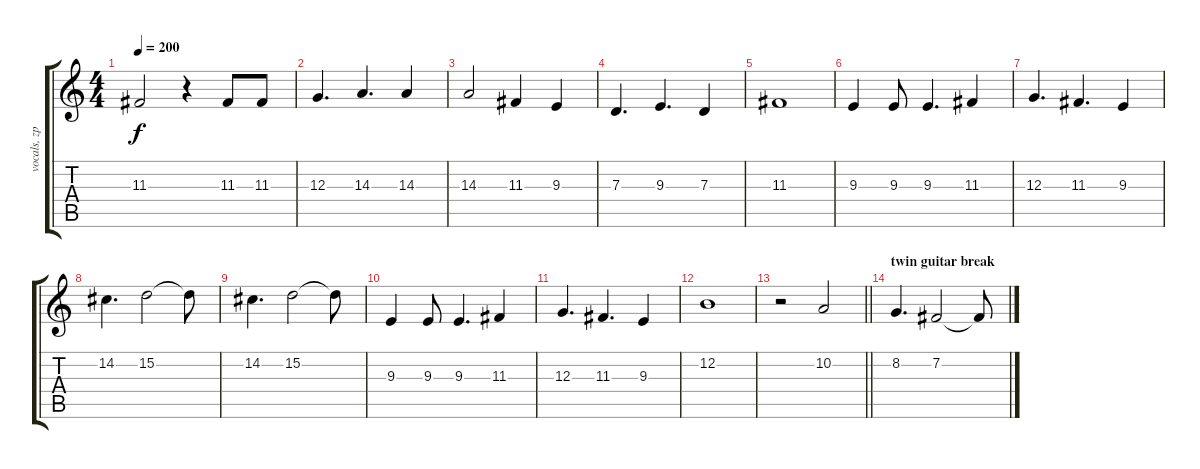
\track ("vocals, zp " "vocals, zp") {instrument lead6voice}
\staff {score tabs}
\tuning (E4 B3 G3 D3 A2 E2) {hide}
\ts (4 4)
\tempo 200
\clef g2
\ks c
11.3.2{dy f} r.4 11.3.8 11.3.8 |
12.3.4{d} 14.3.4{d} 14.3.4 |
14.3.2 11.3.4 9.3.4 |
7.3.4{d} 9.3.4{d} 7.3.4 |
11.3.1 |
9.3.4 9.3.8 9.3.4{d} 11.3.4 |
12.3.4{d} 11.3.4{d} 9.3.4 |
14.2.4{d} 15.2.2 15.2{t}.8 |
14.2.4{d} 15.2.2 15.2{t}.8 |
9.3.4 9.3.8 9.3.4{d} 11.3.4 |
12.3.4{d} 11.3.4{d} 9.3.4 |
12.2.1 |
\barLineRight lightlight
r.2 10.2.2 |
\section ("" "twin guitar break")
8.2.4{d} 7.2.2 7.2{t}.8
